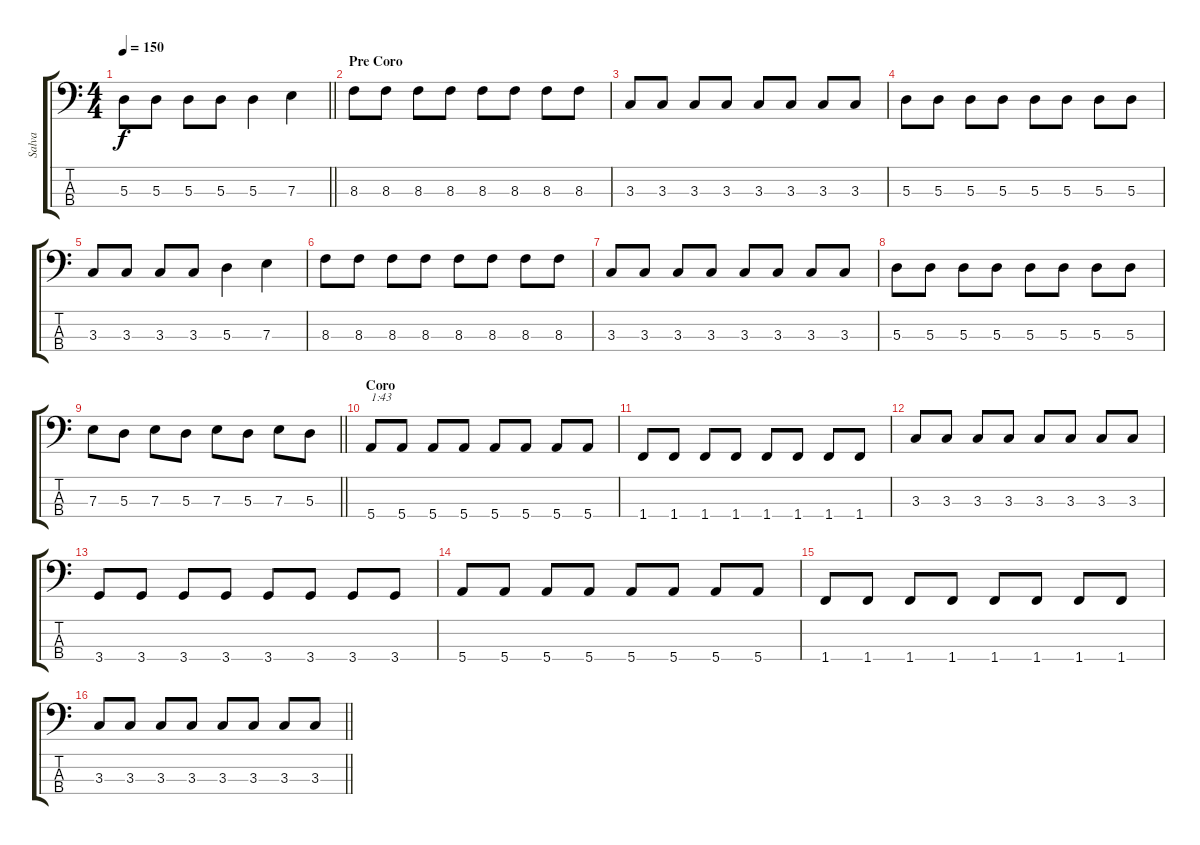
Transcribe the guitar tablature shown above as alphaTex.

\track ("Salva" "Salva") {instrument electricbassfinger}
\staff {score tabs}
\tuning (G2 D2 A1 E1) {hide}
\ts (4 4)
\tempo 150
\clef f4
\barLineRight lightlight
\ks c
5.3.8{dy f} 5.3.8 5.3.8 5.3.8 5.3.4 7.3.4 |
\section ("" "Pre Coro")
8.3.8 8.3.8 8.3.8 8.3.8 8.3.8 8.3.8 8.3.8 8.3.8 |
3.3.8 3.3.8 3.3.8 3.3.8 3.3.8 3.3.8 3.3.8 3.3.8 |
5.3.8 5.3.8 5.3.8 5.3.8 5.3.8 5.3.8 5.3.8 5.3.8 |
3.3.8 3.3.8 3.3.8 3.3.8 5.3.4 7.3.4 |
8.3.8 8.3.8 8.3.8 8.3.8 8.3.8 8.3.8 8.3.8 8.3.8 |
3.3.8 3.3.8 3.3.8 3.3.8 3.3.8 3.3.8 3.3.8 3.3.8 |
5.3.8 5.3.8 5.3.8 5.3.8 5.3.8 5.3.8 5.3.8 5.3.8 |
\barLineRight lightlight
7.3.8 5.3.8 7.3.8 5.3.8 7.3.8 5.3.8 7.3.8 5.3.8 |
\section ("" "Coro")
5.4.8{txt "1:43"} 5.4.8 5.4.8 5.4.8 5.4.8 5.4.8 5.4.8 5.4.8 |
1.4.8 1.4.8 1.4.8 1.4.8 1.4.8 1.4.8 1.4.8 1.4.8 |
3.3.8 3.3.8 3.3.8 3.3.8 3.3.8 3.3.8 3.3.8 3.3.8 |
3.4.8 3.4.8 3.4.8 3.4.8 3.4.8 3.4.8 3.4.8 3.4.8 |
5.4.8 5.4.8 5.4.8 5.4.8 5.4.8 5.4.8 5.4.8 5.4.8 |
1.4.8 1.4.8 1.4.8 1.4.8 1.4.8 1.4.8 1.4.8 1.4.8 |
\barLineRight lightlight
3.3.8 3.3.8 3.3.8 3.3.8 3.3.8 3.3.8 3.3.8 3.3.8
